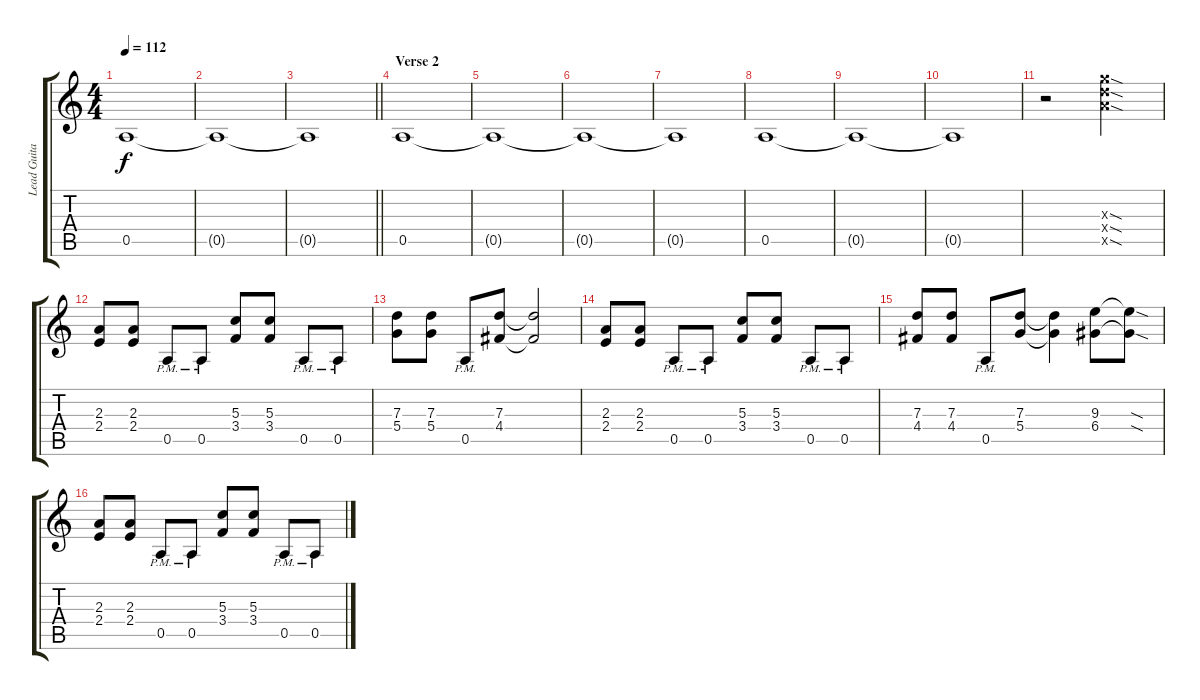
\track ("Lead Guitar 1" "Lead Guita") {instrument distortionguitar}
\staff {score tabs}
\tuning (E4 B3 G3 D3 A2 E2) {hide}
\ts (4 4)
\tempo 112
\clef g2
\ks c
0.5{t}.1{dy f} |
0.5{t}.1 |
\barLineRight lightlight
0.5{t}.1 |
\section ("" "Verse 2")
0.5.1 |
0.5{t}.1 |
0.5{t}.1 |
0.5{t}.1 |
0.5.1 |
0.5{t}.1 |
0.5{t}.1 |
r.2 (12.3{sod x} 12.4{sod x} 12.5{sod x}).2 |
(2.3 2.4).8 (2.3 2.4).8 0.5{pm}.8 0.5{pm}.8 (5.3 3.4).8 (5.3 3.4).8 0.5{pm}.8 0.5{pm}.8 |
(7.3 5.4).8 (7.3 5.4).8 0.5{pm}.8 (7.3 4.4).8 (7.3{t} 4.4{t}).2 |
(2.3 2.4).8 (2.3 2.4).8 0.5{pm}.8 0.5{pm}.8 (5.3 3.4).8 (5.3 3.4).8 0.5{pm}.8 0.5{pm}.8 |
(7.3 4.4).8 (7.3 4.4).8 0.5{pm}.8 (7.3 5.4).8 (7.3{t} 5.4{t}).4 (9.3 6.4).8 (9.3{sod t} 6.4{sod t}).8 |
(2.3 2.4).8 (2.3 2.4).8 0.5{pm}.8 0.5{pm}.8 (5.3 3.4).8 (5.3 3.4).8 0.5{pm}.8 0.5{pm}.8
